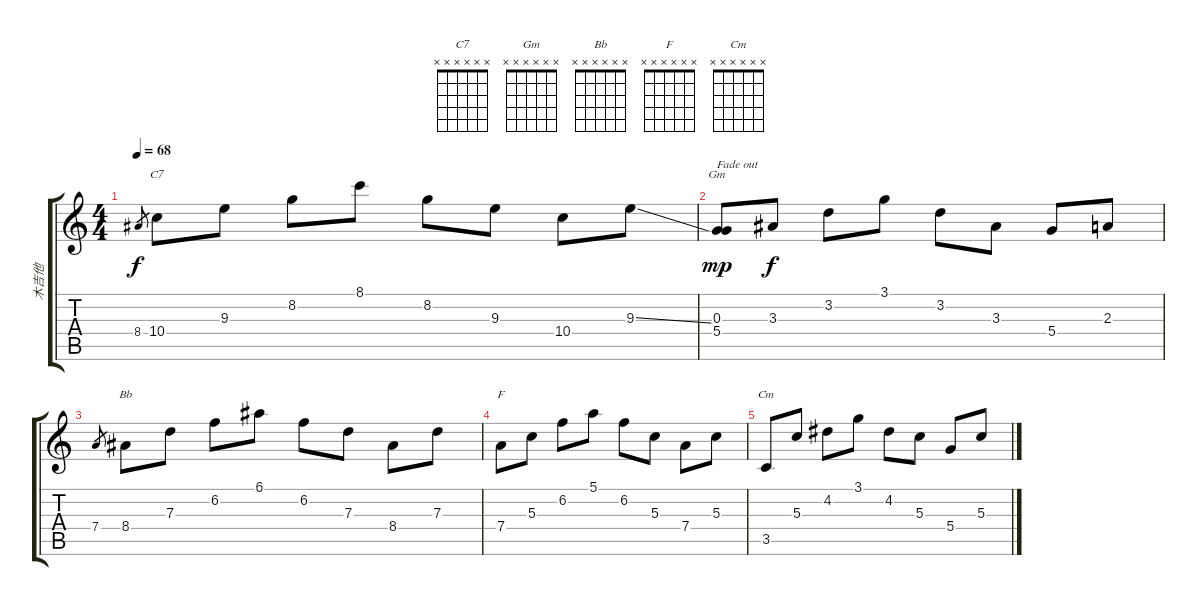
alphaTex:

\track ("木吉他" "木吉他") {instrument acousticguitarnylon}
\staff {score tabs}
\tuning (E4 B3 G3 D3 A2 E2) {hide}
\chord ("C7" x x x x x x) {firstfret 0}
\chord ("Gm" x x x x x x) {firstfret 0}
\chord ("Bb" x x x x x x) {firstfret 0}
\chord ("F" x x x x x x) {firstfret 0}
\chord ("Cm" x x x x x x) {firstfret 0}
\ts (4 4)
\tempo 68
\clef g2
\ks c
8.4.8{gr dy f} 10.4.8{ch "C7"} 9.3.8 8.2.8 8.1.8 8.2.8 9.3.8 10.4.8 9.3{ss}.8 |
(0.3 5.4).8{ch "Gm" txt "Fade out" dy mp volume 6} 3.3.8{dy f} 3.2.8 3.1.8 3.2.8 3.3.8 5.4.8 2.3.8 |
7.4.8{gr} 8.4.8{ch "Bb"} 7.3.8 6.2.8 6.1.8 6.2.8 7.3.8 8.4.8 7.3.8 |
7.4.8{ch "F" volume 0} 5.3.8 6.2.8 5.1.8 6.2.8 5.3.8 7.4.8 5.3.8 |
3.5.8{ch "Cm"} 5.3.8 4.2.8 3.1.8 4.2.8 5.3.8 5.4.8 5.3.8
